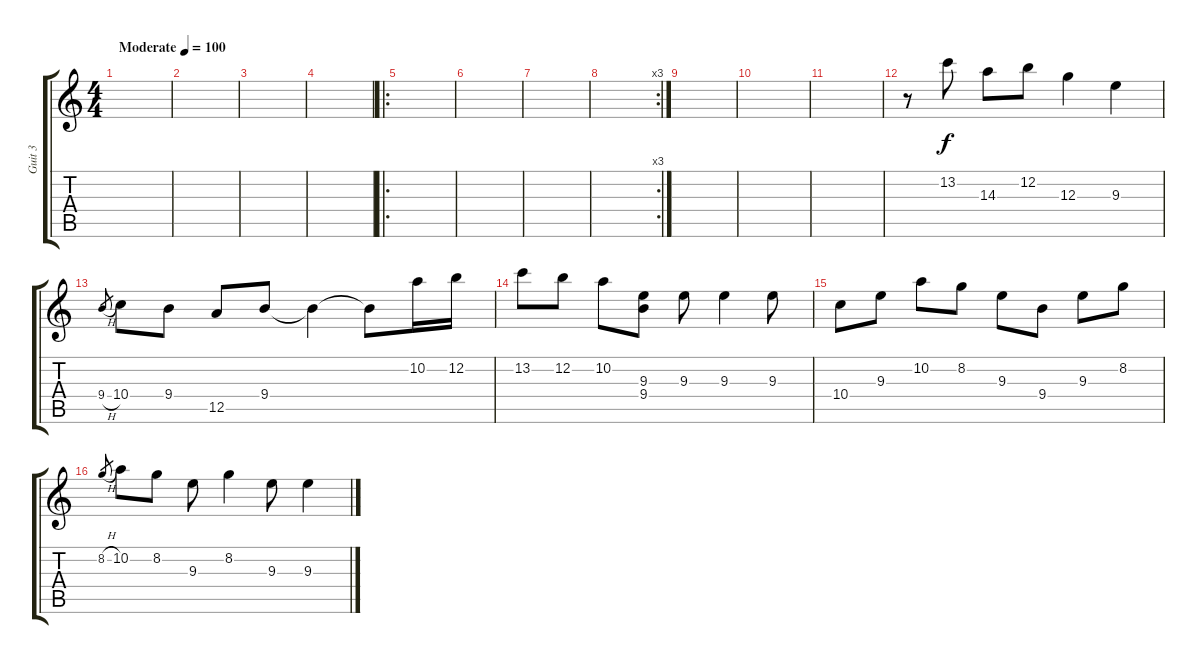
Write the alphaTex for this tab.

\track ("Guit 3" "Guit 3") {instrument acousticguitarsteel}
\staff {score tabs}
\tuning (E4 B3 G3 D3 A2 E2) {hide}
\ts (4 4)
\tempo (100 "Moderate")
\clef g2
\ks c
|
|
|
|
\ro
|
|
|
\rc 3
|
|
|
|
r.8 13.2.8 14.3.8 12.2.8 12.3.4 9.3.4 |
9.4{h}.8{gr} 10.4.8 9.4.8 12.5.8 9.4.8 9.4{t}.4 9.4{t}.8 10.2.16 12.2.16 |
13.2.8 12.2.8 10.2.8 (9.3 9.4).8 9.3.8 9.3.4 9.3.8 |
10.4.8 9.3.8 10.2.8 8.2.8 9.3.8 9.4.8 9.3.8 8.2.8 |
8.2{h}.8{gr} 10.2.8 8.2.8 9.3.8 8.2.4 9.3.8 9.3.4
